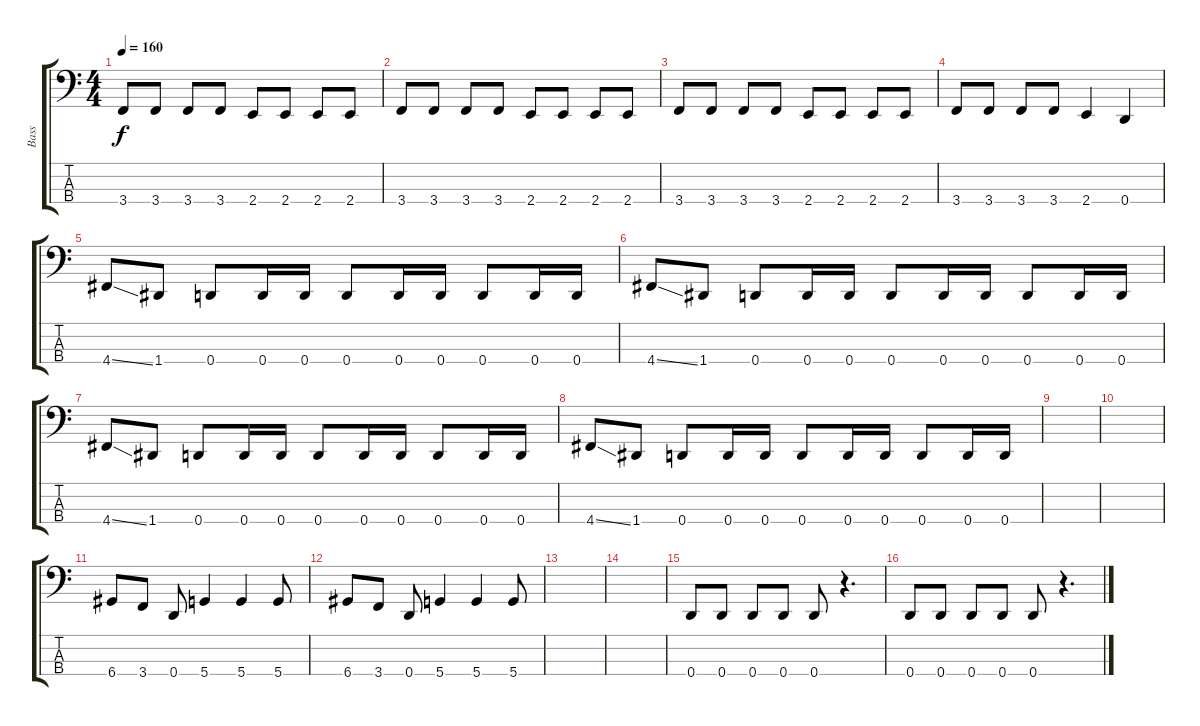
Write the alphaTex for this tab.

\track ("Bass" "Bass") {instrument electricbassfinger}
\staff {score tabs}
\tuning (F2 C2 G1 D1) {hide}
\ts (4 4)
\tempo 160
\clef f4
\ks c
3.4.8{dy f} 3.4.8 3.4.8 3.4.8 2.4.8 2.4.8 2.4.8 2.4.8 |
3.4.8 3.4.8 3.4.8 3.4.8 2.4.8 2.4.8 2.4.8 2.4.8 |
3.4.8 3.4.8 3.4.8 3.4.8 2.4.8 2.4.8 2.4.8 2.4.8 |
3.4.8 3.4.8 3.4.8 3.4.8 2.4.4 0.4.4 |
4.4{ss}.8 1.4.8 0.4.8 0.4.16 0.4.16 0.4.8 0.4.16 0.4.16 0.4.8 0.4.16 0.4.16 |
4.4{ss}.8 1.4.8 0.4.8 0.4.16 0.4.16 0.4.8 0.4.16 0.4.16 0.4.8 0.4.16 0.4.16 |
4.4{ss}.8 1.4.8 0.4.8 0.4.16 0.4.16 0.4.8 0.4.16 0.4.16 0.4.8 0.4.16 0.4.16 |
4.4{ss}.8 1.4.8 0.4.8 0.4.16 0.4.16 0.4.8 0.4.16 0.4.16 0.4.8 0.4.16 0.4.16 |
|
|
6.4.8 3.4.8 0.4.8 5.4.4 5.4.4 5.4.8 |
6.4.8 3.4.8 0.4.8 5.4.4 5.4.4 5.4.8 |
|
|
0.4.8 0.4.8 0.4.8 0.4.8 0.4.8 r.4{d} |
0.4.8 0.4.8 0.4.8 0.4.8 0.4.8 r.4{d}
